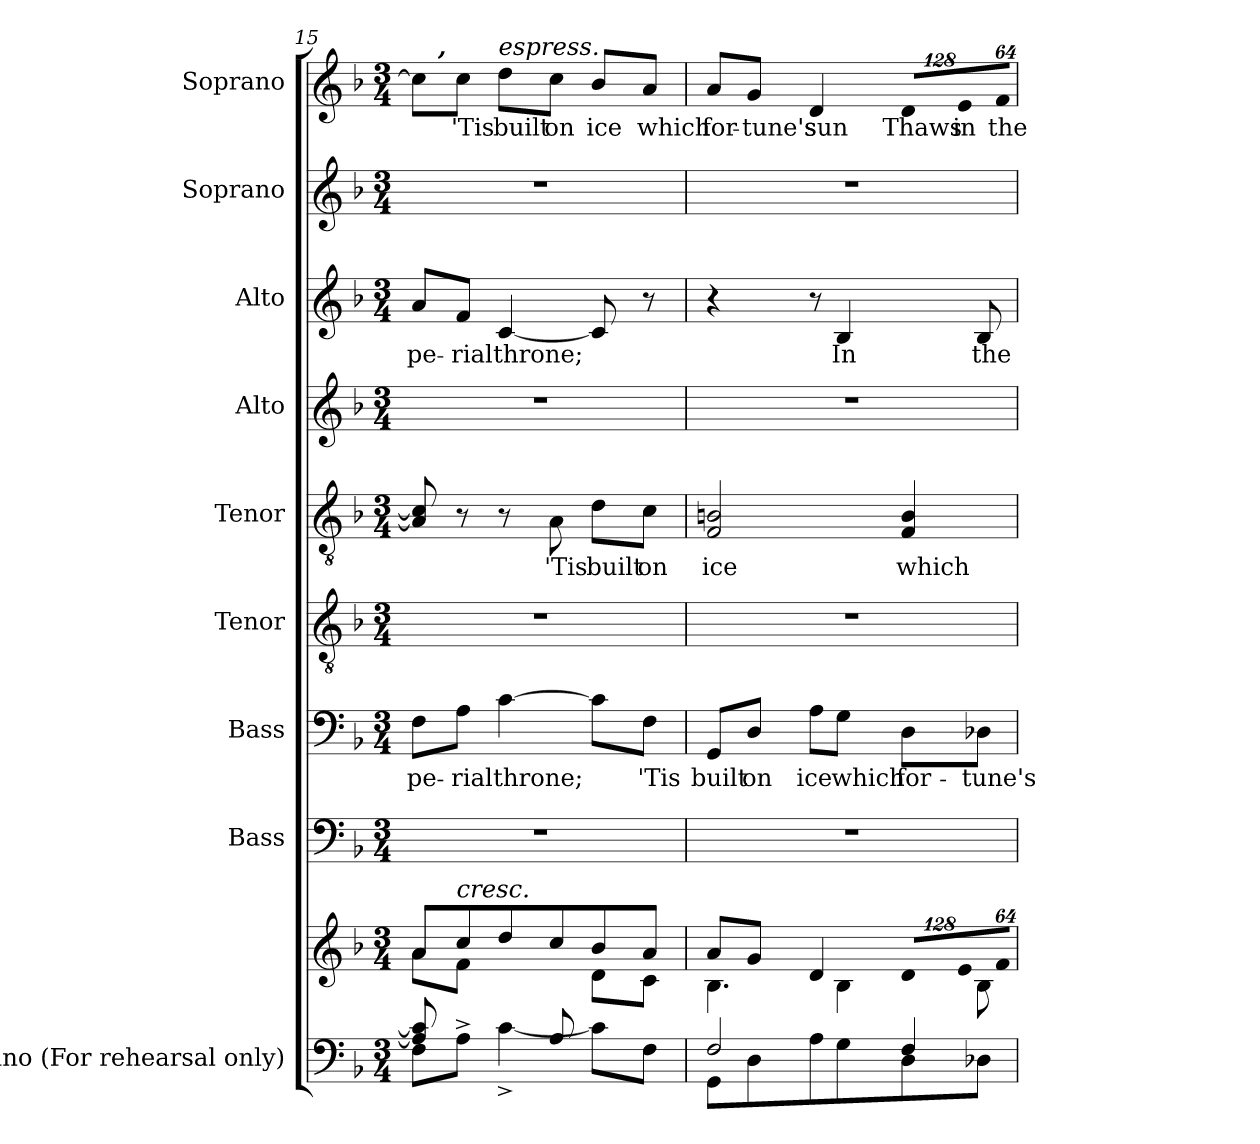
**kern	**kern	**kern	**kern	**text	**kern	**kern	**text	**kern	**kern	**text	**kern	**kern	**text
*part9	*part9	*part8	*part7	*part7	*part6	*part5	*part5	*part4	*part3	*part3	*part2	*part1	*part1
*staff10	*staff9	*staff8	*staff7	*staff7	*staff6	*staff5	*staff5	*staff4	*staff3	*staff3	*staff2	*staff1	*staff1
*I"Piano (For rehearsal only)	*	*I"Bass	*I"Bass	*	*I"Tenor	*I"Tenor	*	*I"Alto	*I"Alto	*	*I"Soprano	*I"Soprano	*
*I'Pno.	*	*I'B.	*I'B.	*	*I'T.	*I'T.	*	*I'A.	*I'A.	*	*I'S.	*I'S.	*
*clefF4	*clefG2	*clefF4	*clefF4	*	*clefGv2	*clefGv2	*	*clefG2	*clefG2	*	*clefG2	*clefG2	*
*	*	*	*	*	*ITrd7c12	*ITrd7c12	*	*	*	*	*	*	*
*k[b-]	*k[b-]	*k[b-]	*k[b-]	*	*k[b-]	*k[b-]	*	*k[b-]	*k[b-]	*	*k[b-]	*k[b-]	*
*F:	*F:	*F:	*F:	*	*F:	*F:	*	*F:	*F:	*	*F:	*F:	*
*M3/4	*M3/4	*M3/4	*M3/4	*	*M3/4	*M3/4	*	*M3/4	*M3/4	*	*M3/4	*M3/4	*
=15	=15	=15	=15	=15	=15	=15	=15	=15	=15	=15	=15	=15	=15
*^	*^	*	*	*	*	*	*	*	*	*	*	*	*
!	!	!	!	!LO:N:vis=1	!	!	!	!	!	!	!	!	!	!	!
!	!	!	!	!	!	!LO:LY:b:color=#000000	!LO:N:vis=1	!	!	!LO:N:vis=1	!	!	!	!	!
!	!	!	!	!	!	!	!	!	!	!	!	!LO:LY:b:color=#000000	!LO:N:vis=1	!	!
*	*	*	*	*	*	*	*	*	*	*	*	*	*	*^	*
8Ai/] 8ci]	8Fi\L	8ai/L	8ai\L	2.r	8Fi\L	-pe-	2.r	8AAi/] 8Ci]	.	2.r	8ai/L	-pe-	2.r	8cci\L]	32ryy	.
.	.	.	.	.	.	.	.	.	.	.	.	.	.	.	64ryy	.
.	.	.	.	.	.	.	.	.	.	.	.	.	.	.	128ryy	.
.	.	.	.	.	.	.	.	.	.	.	.	.	.	.	512ryy	.
!	!	!	!	!	!	!	!	!	!	!	!	!	!	!	!LO:TX:a:Bi:t=,	!
.	.	.	.	.	.	.	.	.	.	.	.	.	.	.	2ryy	.
!	!	!	!	!	!	!LO:LY:b:color=#000000	!	!	!	!	!	!	!	!	!	!
!	!	!	!	!	!	!	!	!	!	!	!	!LO:LY:b:color=#000000	!	!	!	!
!	!	!LO:TX:a:i:t=cresc.	!	!	!	!	!	!	!	!	!	!	!	!	!	!
!	!	!	!	!	!	!	!	!	!	!	!	!	!	!	!	!LO:LY:b:color=#000000
8ryy	8A^i\J	8cci/	8fi\J	.	8Ai\J	-rial	.	8r	.	.	8fi/J	-rial	.	8cci\J	.	'Tis
!	!	!	!	!	!	!LO:LY:b:color=#000000	!	!	!	!	!	!	!	!	!	!
!	!	!	!	!	!	!	!	!	!	!	!	!LO:LY:b:color=#000000	!	!	!	!
!	!	!	!	!	!	!	!	!	!	!	!	!	!	!LO:TX:a:i:t=espress.	!	!
!	!	!	!	!	!	!	!	!	!	!	!	!	!	!	!	!LO:LY:b:color=#000000
8ryy	[>4c^i\	8ddi/	4ryy	.	[>4ci\	throne;	.	8r	.	.	[<4ci/	throne;	.	8ddi\L	.	built
!	!	!	!	!	!	!	!	!	!LO:LY:b:color=#000000	!	!	!	!	!	!	!
!	!	!	!	!	!	!	!	!	!	!	!	!	!	!	!	!LO:LY:b:color=#000000
8Ai/	.	8cci/	.	.	.	.	.	8AAi\	'Tis	.	.	.	.	8cci\J	.	on
!	!	!	!	!	!	!	!	!	!LO:LY:b:color=#000000	!	!	!	!	!	!	!
!	!	!	!	!	!	!	!	!	!	!	!	!	!	!	!	!LO:LY:b:color=#000000
4ryy	8ci\L]	8b-i/	8di\L	.	8ci\L]	.	.	8Di\L	built	.	8ci/]	.	.	8b-i/L	.	ice
.	.	.	.	.	.	.	.	.	.	.	.	.	.	.	8ryy	.
!	!	!	!	!	!	!LO:LY:b:color=#000000	!	!	!	!	!	!	!	!	!	!
!	!	!	!	!	!	!	!	!	!LO:LY:b:color=#000000	!	!	!	!	!	!	!
!	!	!	!	!	!	!	!	!	!	!	!	!	!	!	!	!LO:LY:b:color=#000000
.	8Fi\J	8ai/J	8ci\J	.	8Fi\J	'Tis	.	8Ci\J	on	.	8r	.	.	8ai/J	.	which
.	.	.	.	.	.	.	.	.	.	.	.	.	.	.	16ryy	.
.	.	.	.	.	.	.	.	.	.	.	.	.	.	.	256.ryy	.
!!LO:PB:g=z
=16	=16	=16	=16	=16	=16	=16	=16	=16	=16	=16	=16	=16	=16	=16	=16	=16
!	!	!	!	!LO:N:vis=1	!	!	!	!	!	!	!	!	!	!	!	!
*	*	*	*	*	*	*	*	*	*	*	*	*	*	*v	*v	*
*	*	*	*	*	*	*	*	*	*	*	*	*	*	*^	*
!	!	!	!	!	!	!LO:LY:b:color=#000000	!LO:N:vis=1	!	!	!	!	!	!	!	!	!
*	*	*	*	*	*	*	*	*	*	*	*	*	*	*v	*v	*
*	*	*	*	*	*	*	*	*	*	*	*	*	*	*^	*
!	!	!	!	!	!	!	!	!	!LO:LY:b:color=#000000	!LO:N:vis=1	!	!	!LO:N:vis=1	!	!	!
*	*	*	*	*	*	*	*	*	*	*	*	*	*	*v	*v	*
*	*	*	*	*	*	*	*	*	*	*	*	*	*	*^	*
!	!	!	!	!	!	!	!	!	!	!	!	!	!	!	!	!LO:LY:b:color=#000000
*	*	*	*	*	*	*	*	*	*	*	*	*	*	*v	*v	*
2Fi/	8GGi\L	8ai/L	4.B-i\	2.r	8GGi/L	built	2.r	2FFi/ 2BBni	ice	2.r	4r	.	2.r	8ai/L	for-
!	!	!	!	!	!	!LO:LY:b:color=#000000	!	!	!	!	!	!	!	!	!
!	!	!	!	!	!	!	!	!	!	!	!	!	!	!	!LO:LY:b:color=#000000
.	8Di\	8gi/J	.	.	8Di/J	on	.	.	.	.	.	.	.	8gi/J	-tune's
!	!	!	!	!	!	!LO:LY:b:color=#000000	!	!	!	!	!	!	!	!	!
!	!	!	!	!	!	!	!	!	!	!	!	!	!	!	!LO:LY:b:color=#000000
.	8Ai\	4di/	.	.	8Ai\L	ice	.	.	.	.	8r	.	.	4di/	sun
!	!	!	!	!	!	!LO:LY:b:color=#000000	!	!	!	!	!	!	!	!	!
!	!	!	!	!	!	!	!	!	!	!	!	!LO:LY:b:color=#000000	!	!	!
.	8Gi\	.	4B-i\	.	8Gi\J	which	.	.	.	.	4B-i/	In	.	.	.
*	*	*Xbrackettup	*	*	*	*	*	*	*	*	*	*	*	*	*
!	!	!LO:N:vis=8	!	!	!	!	!	!	!	!	!	!	!	!	!
!	!	!	!	!	!	!LO:LY:b:color=#000000	!	!	!	!	!	!	!	!	!
!	!	!	!	!	!	!	!	!	!LO:LY:b:color=#000000	!	!	!	!	!	!
*	*	*	*	*	*	*	*	*	*	*	*	*	*	*Xbrackettup	*
!	!	!	!	!	!	!	!	!	!	!	!	!	!	!LO:N:vis=8	!
!	!	!	!	!	!	!	!	!	!	!	!	!	!	!	!LO:LY:b:color=#000000
4Fi/	8Di\	1024%85di/L	.	.	8Di\L	for-	.	4FFi/ 4BBi	which	.	.	.	.	1024%85di/L	Thaws
!	!	!LO:N:vis=8	!	!	!	!	!	!	!	!	!	!	!	!LO:N:vis=8	!
!	!	!	!	!	!	!	!	!	!	!	!	!	!	!	!LO:LY:b:color=#000000
.	.	1024%85ei/	.	.	.	.	.	.	.	.	.	.	.	1024%85ei/	in
!	!	!	!	!	!	!LO:LY:b:color=#000000	!	!	!	!	!	!	!	!	!
!	!	!	!	!	!	!	!	!	!	!	!	!LO:LY:b:color=#000000	!	!	!
.	8D-Xi\J	.	8B-i\	.	8D-Xi\J	-tune's	.	.	.	.	8B-i/	the	.	.	.
!	!	!LO:N:vis=8	!	!	!	!	!	!	!	!	!	!	!	!LO:N:vis=8	!
!	!	!	!	!	!	!	!	!	!	!	!	!	!	!	!LO:LY:b:color=#000000
.	.	512%43fi/J	.	.	.	.	.	.	.	.	.	.	.	512%43fi/J	the
*v	*v	*	*	*	*	*	*	*	*	*	*	*	*	*	*
*	*v	*v	*	*	*	*	*	*	*	*	*	*	*	*
=	=	=	=	=	=	=	=	=	=	=	=	=	=
*-	*-	*-	*-	*-	*-	*-	*-	*-	*-	*-	*-	*-	*-
